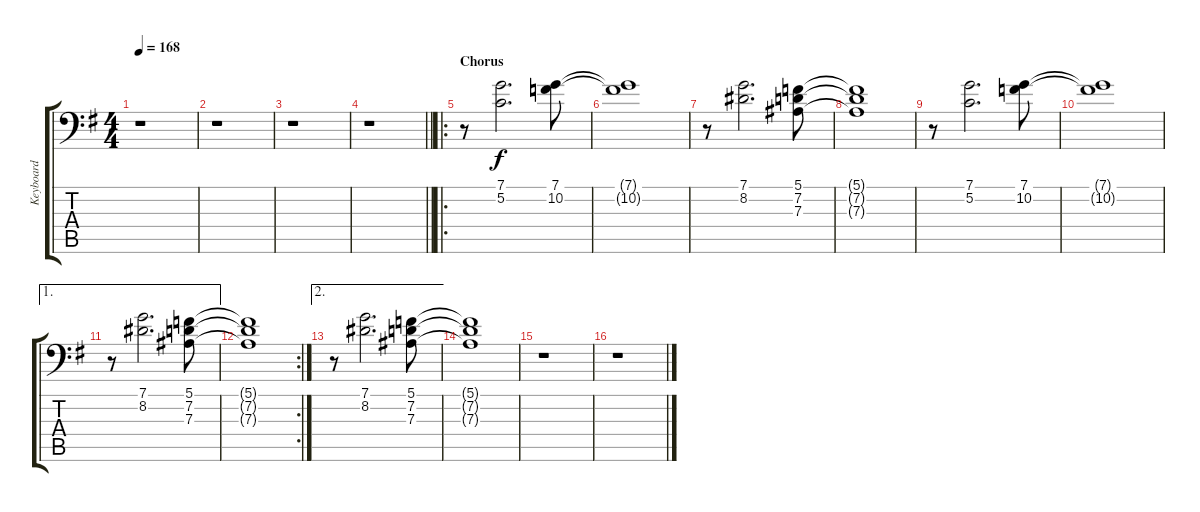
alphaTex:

\track ("Keyboard" "Keyboard") {instrument pad2warm}
\staff {score tabs}
\tuning (C4 G3 Eb3 Bb2 F2 Bb1) {hide}
\ts (4 4)
\tempo 168
\clef f4
\ks g
r.1{dy f} |
r.1 |
r.1 |
\barLineRight lightlight
r.1 |
\ro
\section ("" "Chorus")
r.8 (7.1 5.2).2{d} (7.1 10.2).8 |
(7.1{t} 10.2{t}).1 |
r.8 (7.1 8.2).2{d} (5.1 7.2 7.3).8 |
(5.1{t} 7.2{t} 7.3{t}).1 |
r.8 (7.1 5.2).2{d} (7.1 10.2).8 |
(7.1{t} 10.2{t}).1 |
\ae 1
r.8 (7.1 8.2).2{d} (5.1 7.2 7.3).8 |
\rc 2
(5.1{t} 7.2{t} 7.3{t}).1 |
\ae 2
r.8 (7.1 8.2).2{d} (5.1 7.2 7.3).8 |
(5.1{t} 7.2{t} 7.3{t}).1 |
r.1 |
r.1
